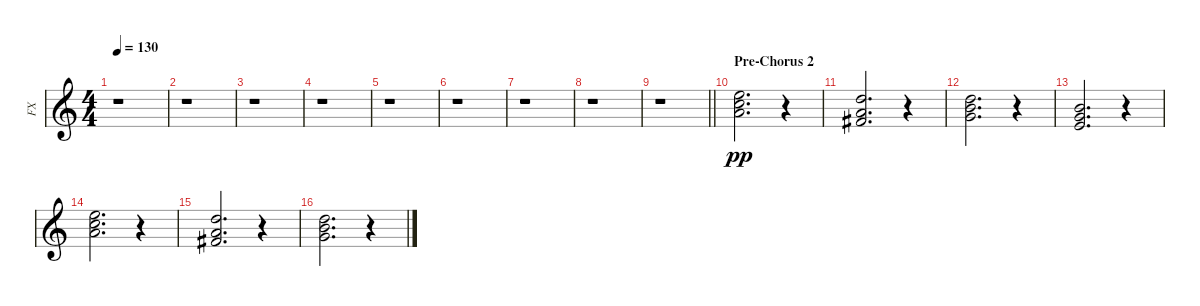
\track ("FX" "FX") {instrument orchestralharp}
\staff {score}
\tuning (E4 B3 G3 D3 A2 E2) {hide}
\ts (4 4)
\tempo 130
\clef g2
\ks aminor
r.1{dy f} |
r.1 |
r.1 |
r.1 |
r.1 |
r.1 |
r.1 |
r.1 |
\barLineRight lightlight
r.1 |
\section ("" "Pre-Chorus 2")
(12.1 13.2 14.3).2{d dy pp instrument choiraahs} r.4 |
(10.1 10.2 11.3).2{d} r.4 |
(10.1 12.2 12.3).2{d} r.4 |
(7.1 8.2 9.3).2{d} r.4 |
(12.1 13.2 14.3).2{d} r.4 |
(10.1 10.2 11.3).2{d} r.4 |
(10.1 12.2 12.3).2{d} r.4
